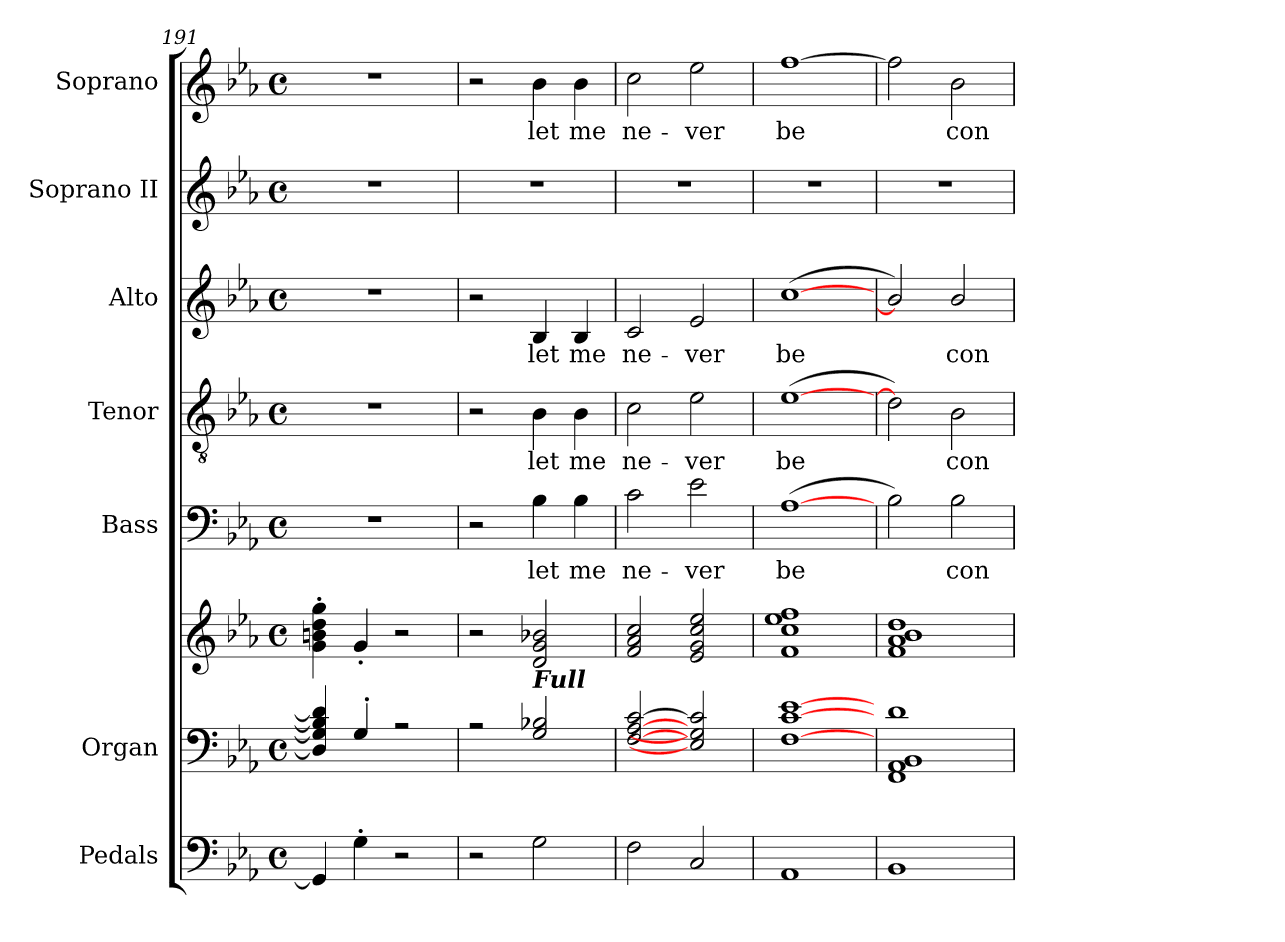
**kern	**kern	**kern	**kern	**text	**kern	**text	**kern	**text	**kern	**kern	**text
*part7	*part6	*part6	*part5	*part5	*part4	*part4	*part3	*part3	*part2	*part1	*part1
*staff8	*staff7	*staff6	*staff5	*staff5	*staff4	*staff4	*staff3	*staff3	*staff2	*staff1	*staff1
*I"Pedals	*I"Organ	*	*I"Bass	*	*I"Tenor	*	*I"Alto	*	*I"Soprano II	*I"Soprano	*
*	*	*	*I'B	*	*I'T	*	*I'A	*	*I'S II	*I'S	*
!!LO:LB:g=z
*clefF4	*clefF4	*clefG2	*clefF4	*	*clefGv2	*	*clefG2	*	*clefG2	*clefG2	*
*k[b-e-a-]	*k[b-e-a-]	*k[b-e-a-]	*k[b-e-a-]	*	*k[b-e-a-]	*	*k[b-e-a-]	*	*k[b-e-a-]	*k[b-e-a-]	*
*E-:	*E-:	*E-:	*E-:	*	*E-:	*	*E-:	*	*E-:	*E-:	*
*M4/4	*M4/4	*M4/4	*M4/4	*	*M4/4	*	*M4/4	*	*M4/4	*M4/4	*
*met(c)	*met(c)	*met(c)	*met(c)	*	*met(c)	*	*met(c)	*	*met(c)	*met(c)	*
=191	=191	=191	=191	=191	=191	=191	=191	=191	=191	=191	=191
*	*^	*	*	*	*	*	*	*	*	*	*
4GG]	4D] 4G] 4B] 4d]	1ryy	4g' 4bn' 4dd' 4gg'	1r	.	1r	.	1r	.	1r	1r	.
4G'	4G'	.	4g'	.	.	.	.	.	.	.	.	.
2r	2r	.	2r	.	.	.	.	.	.	.	.	.
=192	=192	=192	=192	=192	=192	=192	=192	=192	=192	=192	=192	=192
2r	2r	1ryy	2r	2r	.	2r	.	2r	.	1r	2r	.
!	!	!	!LO:TX:b:Bi:t=Full	!	!	!	!	!	!	!	!	!
!	!	!	!	!	!LO:LY:b	!	!LO:LY:b	!	!LO:LY:b	!	!	!LO:LY:b
2G	2G 2B-X	.	2d 2g 2b-X	4B-	let	4B-	let	4B-	let	.	4b-	let
!	!	!	!	!	!LO:LY:b	!	!LO:LY:b	!	!LO:LY:b	!	!	!LO:LY:b
.	.	.	.	4B-	me	4B-	me	4B-	me	.	4b-	me
=193	=193	=193	=193	=193	=193	=193	=193	=193	=193	=193	=193	=193
!	!	!	!	!	!LO:LY:b	!	!LO:LY:b	!	!LO:LY:b	!	!	!LO:LY:b
2F	[2F [2A- [2c	1ryy	2f 2a- 2cc	2c	ne-	2c	ne-	2c	ne-	1r	2cc	ne-
!	!	!	!	!	!LO:LY:b	!	!LO:LY:b	!	!LO:LY:b	!	!	!LO:LY:b
2C	2E-] 2G] 2c]	.	2e- 2g 2cc 2ee-	2e-	-ver	2e-	-ver	2e-	-ver	.	2ee-	-ver
=194	=194	=194	=194	=194	=194	=194	=194	=194	=194	=194	=194	=194
!	!	!	!	!	!LO:LY:b	!	!LO:LY:b	!	!LO:LY:b	!	!	!LO:LY:b
1AA-	[1F [1c [1e-	1ryy	1f 1cc 1ee- 1ff	(>[1A-	be	(>[1e-	be	(<[1cc	be	1r	[1ff	be
=195	=195	=195	=195	=195	=195	=195	=195	=195	=195	=195	=195	=195
1BB-	1FF 1AA- 1BB- 1d	1ryy	1f 1a- 1b- 1dd	2B-)	.	2d])	.	2b-/])	.	1r	2ff]	.
!	!	!	!	!	!LO:LY:b	!	!LO:LY:b	!	!LO:LY:b	!	!	!LO:LY:b
.	.	.	.	2B-	con-	2B-	con-	2b-/	con-	.	2b-	con-
*	*v	*v	*	*	*	*	*	*	*	*	*	*
=	=	=	=	=	=	=	=	=	=	=	=
*-	*-	*-	*-	*-	*-	*-	*-	*-	*-	*-	*-
